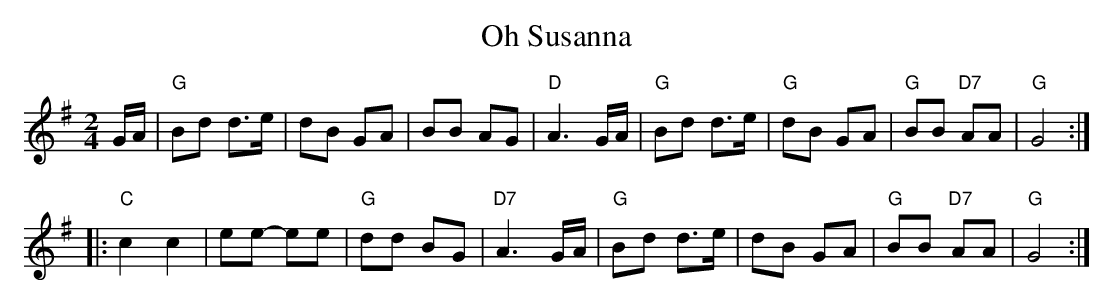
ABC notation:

X:1
T:Oh Susanna
M:2/4
L:1/4
K:G
G/4A/4|"G"B/2d/2 d3/4e/4|d/2B/2 G/2A/2|B/2B/2 A/2G/2|"D"A3/2G/4A/4|\
"G"B/2d/2 d3/4e/4|"G"d/2B/2 G/2A/2|"G"B/2B/2 "D7"A/2A/2|"G"G2:|
|:"C"c c|e/2e/2 -e/2e/2|"G"d/2d/2 B/2G/2|"D7"A3/2G/4A/4|"G"B/2d/2 d3/4e/4|\
d/2B/2 G/2A/2|"G"B/2B/2 "D7"A/2A/2|"G"G2:|
